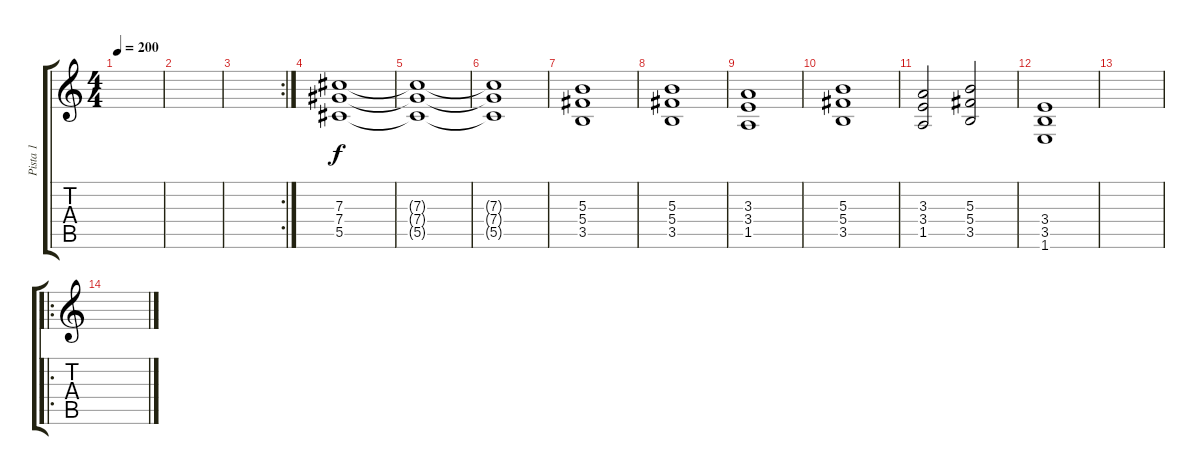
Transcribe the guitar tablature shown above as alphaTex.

\track ("Pista 1" "Pista 1") {instrument distortionguitar}
\staff {score tabs}
\tuning (Eb4 Bb3 Gb3 Db3 Ab2 Eb2) {hide}
\ts (4 4)
\tempo 200
\clef g2
\ks c
|
|
\rc 2
|
(7.3 7.4 5.5).1 |
(7.3{t} 7.4{t} 5.5{t}).1 |
(7.3{t} 7.4{t} 5.5{t}).1 |
(5.3 5.4 3.5).1 |
(5.3 5.4 3.5).1 |
(3.3 3.4 1.5).1 |
(5.3 5.4 3.5).1 |
(3.3 3.4 1.5).2 (5.3 5.4 3.5).2 |
(3.4 3.5 1.6).1 |
|
\ro
